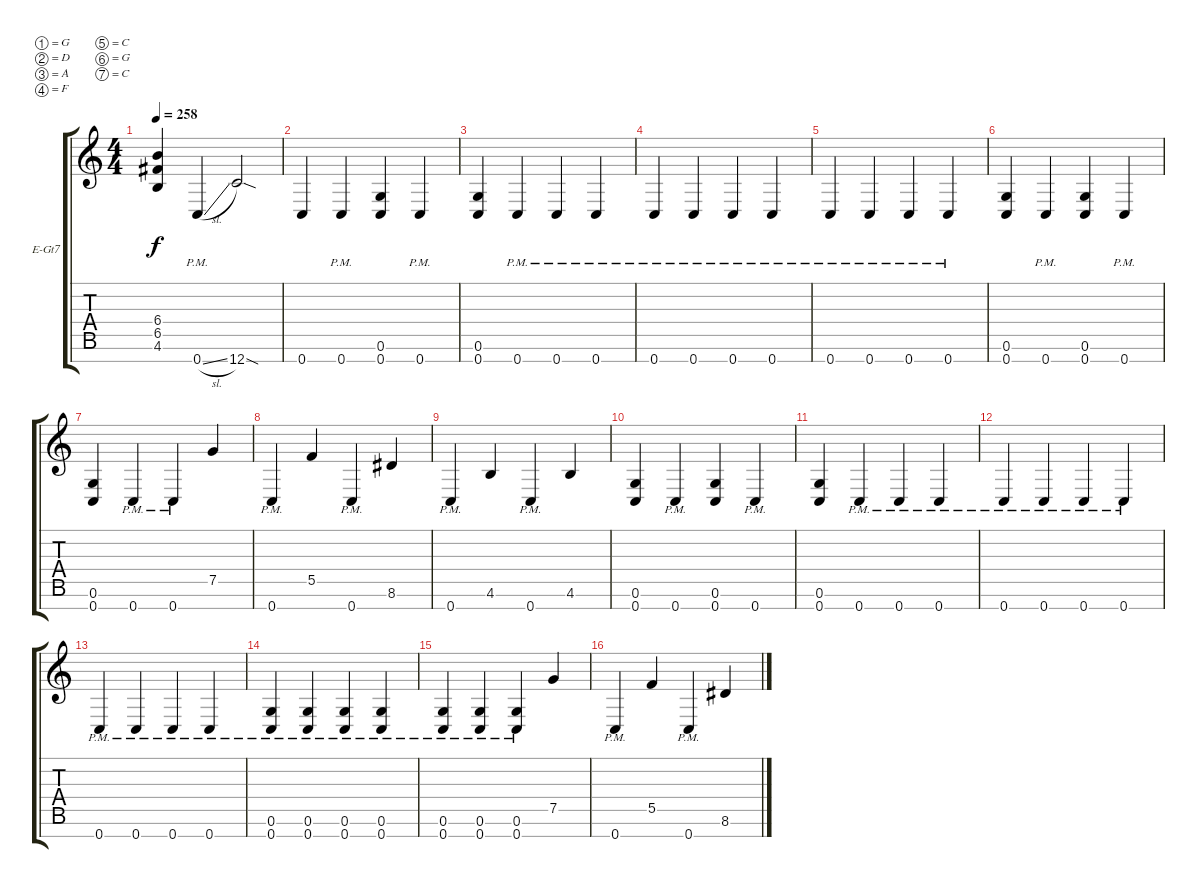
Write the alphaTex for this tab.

\defaultSystemsLayout 4
\bracketExtendMode groupsimilarinstruments
\firstSystemTrackNameOrientation horizontal
\otherSystemsTrackNameOrientation horizontal
\track ("Electric Guitar" "E-Gt7") {instrument distortionguitar}
\staff {score tabs}
\tuning (G4 D4 A3 F3 C3 G2 C2)
\ts (4 4)
\tempo 258
\clef g2
\ks c
(6.4 6.5 4.6).4{dy f} 0.7{sl pm}.4 12.7{sod}.2 |
0.7.4 0.7{pm}.4 (0.7 0.6).4 0.7{pm}.4 |
(0.7 0.6).4 0.7{pm}.4 0.7{pm}.4 0.7{pm}.4 |
0.7{pm}.4 0.7{pm}.4 0.7{pm}.4 0.7{pm}.4 |
0.7{pm}.4 0.7{pm}.4 0.7{pm}.4 0.7{pm}.4 |
(0.7 0.6).4 0.7{pm}.4 (0.7 0.6).4 0.7{pm}.4 |
(0.7 0.6).4 0.7{pm}.4 0.7{pm}.4 7.5.4 |
0.7{pm}.4 5.5.4 0.7{pm}.4 8.6.4 |
0.7{pm}.4 4.6.4 0.7{pm}.4 4.6.4 |
(0.7 0.6).4 0.7{pm}.4 (0.7 0.6).4 0.7{pm}.4 |
(0.7 0.6).4 0.7{pm}.4 0.7{pm}.4 0.7{pm}.4 |
0.7{pm}.4 0.7{pm}.4 0.7{pm}.4 0.7{pm}.4 |
0.7{pm}.4 0.7{pm}.4 0.7{pm}.4 0.7{pm}.4 |
(0.7{pm} 0.6{pm}).4 (0.7{pm} 0.6{pm}).4 (0.7{pm} 0.6{pm}).4 (0.7{pm} 0.6{pm}).4 |
(0.7{pm} 0.6{pm}).4 (0.7{pm} 0.6{pm}).4 (0.7{pm} 0.6{pm}).4 7.5.4 |
0.7{pm}.4 5.5.4 0.7{pm}.4 8.6.4
